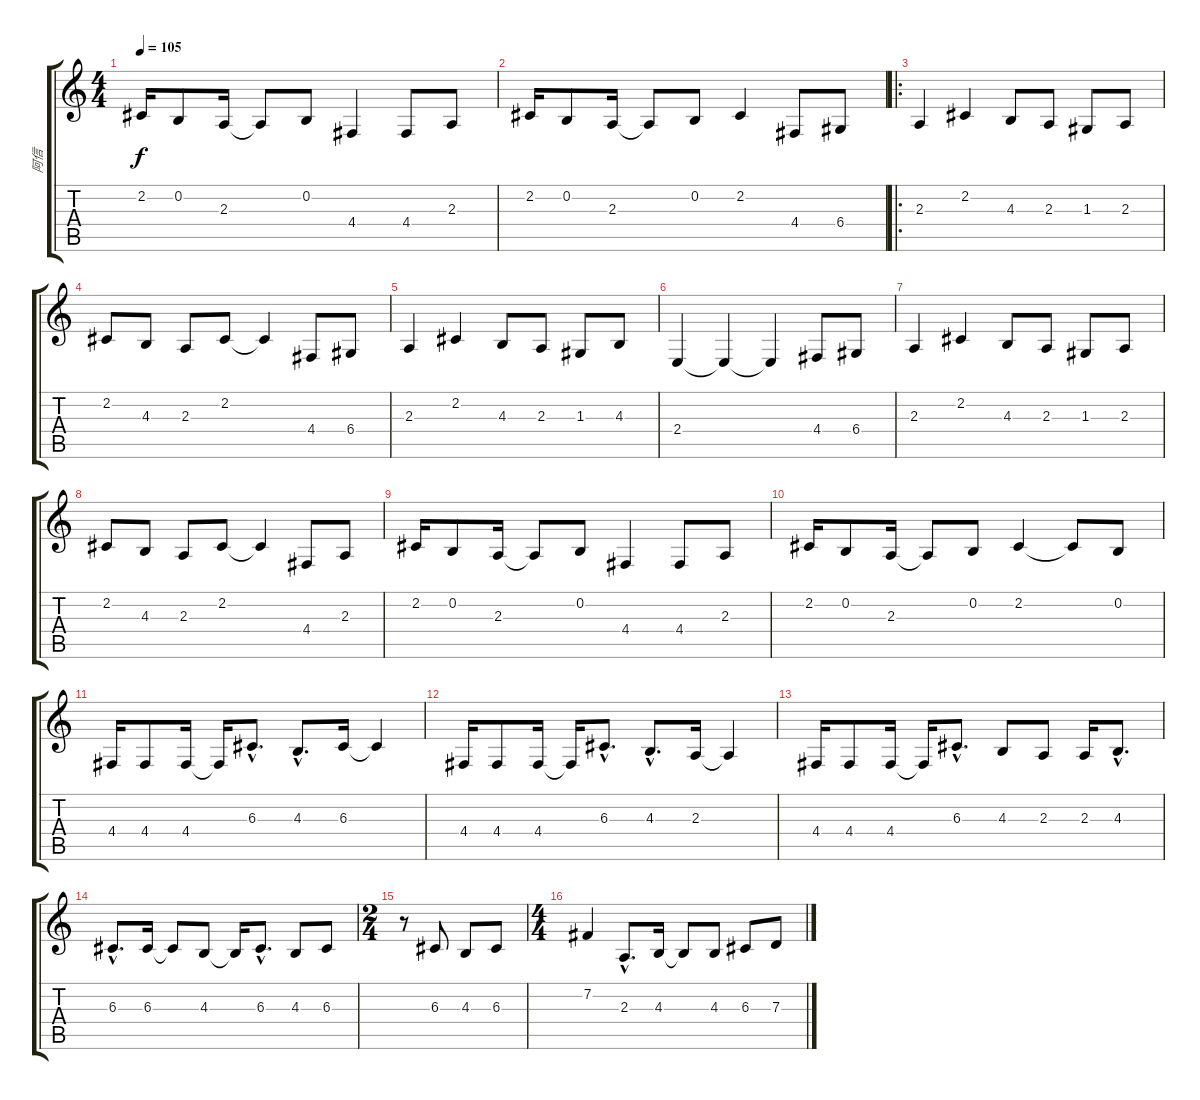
\track ("阿信" "阿信") {instrument harmonica}
\staff {score tabs}
\tuning (E4 B3 G3 D3 A2 E2) {hide}
\ts (4 4)
\tempo 105
\clef g2
\ks c
2.2.16{dy f} 0.2.8 2.3.16 2.3{t}.8 0.2.8 4.4.4 4.4.8 2.3.8 |
2.2.16 0.2.8 2.3.16 2.3{t}.8 0.2.8 2.2.4 4.4.8 6.4.8 |
\ro
2.3.4 2.2.4 4.3.8 2.3.8 1.3.8 2.3.8 |
2.2.8 4.3.8 2.3.8 2.2.8 2.2{t}.4 4.4.8 6.4.8 |
2.3.4 2.2.4 4.3.8 2.3.8 1.3.8 4.3.8 |
2.4.4 2.4{t}.4 2.4{t}.4 4.4.8 6.4.8 |
2.3.4 2.2.4 4.3.8 2.3.8 1.3.8 2.3.8 |
2.2.8 4.3.8 2.3.8 2.2.8 2.2{t}.4 4.4.8 2.3.8 |
2.2.16 0.2.8 2.3.16 2.3{t}.8 0.2.8 4.4.4 4.4.8 2.3.8 |
2.2.16 0.2.8 2.3.16 2.3{t}.8 0.2.8 2.2.4 2.2{t}.8 0.2.8 |
4.4.16 4.4.8 4.4.16 4.4{t}.16 6.3{hac}.8{d} 4.3{hac}.8{d} 6.3.16 6.3{t}.4 |
4.4.16 4.4.8 4.4.16 4.4{t}.16 6.3{hac}.8{d} 4.3{hac}.8{d} 2.3.16 2.3{t}.4 |
4.4.16 4.4.8 4.4.16 4.4{t}.16 6.3{hac}.8{d} 4.3.8 2.3.8 2.3.16 4.3{hac}.8{d} |
6.3{hac}.8{d} 6.3.16 6.3{t}.8 4.3.8 4.3{t}.16 6.3{hac}.8{d} 4.3.8 6.3.8 |
\ts (2 4)
r.8 6.3.8 4.3.8 6.3.8 |
\ts (4 4)
7.2.4 2.3{hac}.8{d} 4.3.16 4.3{t}.8 4.3.8 6.3.8 7.3.8
